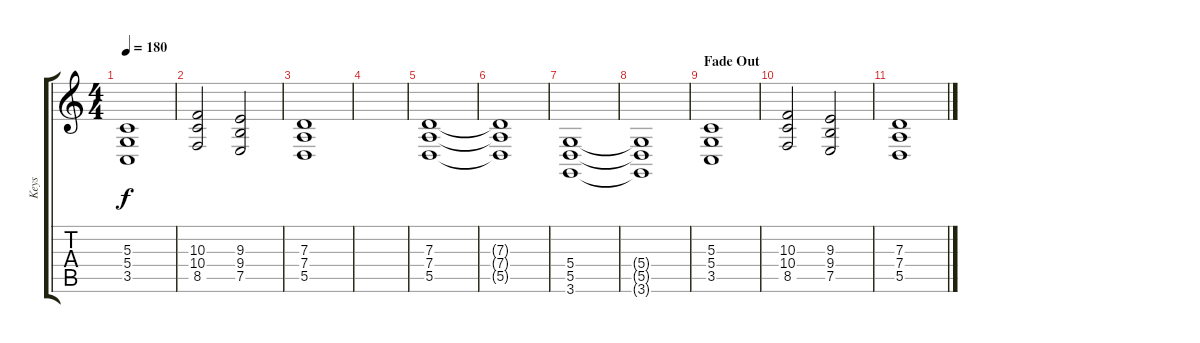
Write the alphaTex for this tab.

\track ("Keys" "Keys") {instrument choiraahs}
\staff {score tabs}
\tuning (E4 B3 G3 D3 A2 E2) {hide}
\ts (4 4)
\tempo 180
\clef g2
\ks c
(5.3 5.4 3.5).1{dy f} |
(10.3 10.4 8.5).2 (9.3 9.4 7.5).2 |
(7.3 7.4 5.5).1 |
|
(7.3 7.4 5.5).1 |
(7.3{t} 7.4{t} 5.5{t}).1 |
(5.4 5.5 3.6).1 |
(5.4{t} 5.5{t} 3.6{t}).1 |
\section ("" "Fade Out")
(5.3 5.4 3.5).1 |
(10.3 10.4 8.5).2 (9.3 9.4 7.5).2 |
(7.3 7.4 5.5).1
